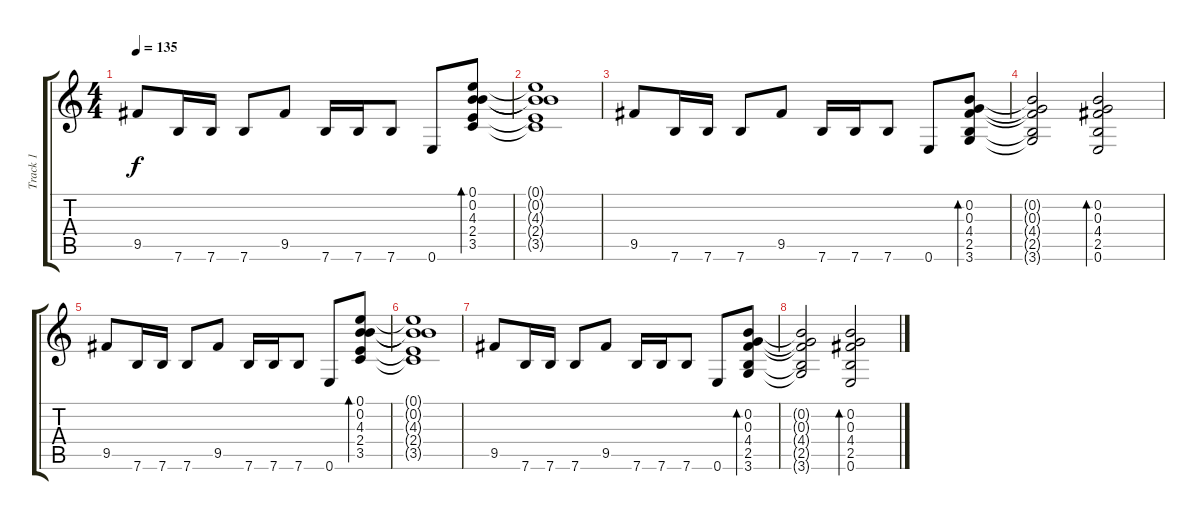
\track ("Track 1" "Track 1") {instrument electricguitarmuted}
\staff {score tabs}
\tuning (E4 B3 G3 D3 A2 E2) {hide}
\ts (4 4)
\tempo 135
\clef g2
\ks c
9.5.8{dy f instrument electricguitarclean} 7.6.16 7.6.16 7.6.8 9.5.8 7.6.16 7.6.16 7.6.8 0.6.8 (0.1 0.2 4.3 2.4 3.5).8{bd 120} |
(0.1{t} 0.2{t} 4.3{t} 2.4{t} 3.5{t}).1 |
9.5.8 7.6.16 7.6.16 7.6.8 9.5.8 7.6.16 7.6.16 7.6.8 0.6.8 (0.2 0.3 4.4 2.5 3.6).8{bd 120} |
(0.2{t} 0.3{t} 4.4{t} 2.5{t} 3.6{t}).2 (0.2 0.3 4.4 2.5 0.6).2{bd 120} |
9.5.8{instrument electricguitarclean} 7.6.16 7.6.16 7.6.8 9.5.8 7.6.16 7.6.16 7.6.8 0.6.8 (0.1 0.2 4.3 2.4 3.5).8{bd 120} |
(0.1{t} 0.2{t} 4.3{t} 2.4{t} 3.5{t}).1 |
9.5.8 7.6.16 7.6.16 7.6.8 9.5.8 7.6.16 7.6.16 7.6.8 0.6.8 (0.2 0.3 4.4 2.5 3.6).8{bd 120} |
(0.2{t} 0.3{t} 4.4{t} 2.5{t} 3.6{t}).2 (0.2 0.3 4.4 2.5 0.6).2{bd 120}
